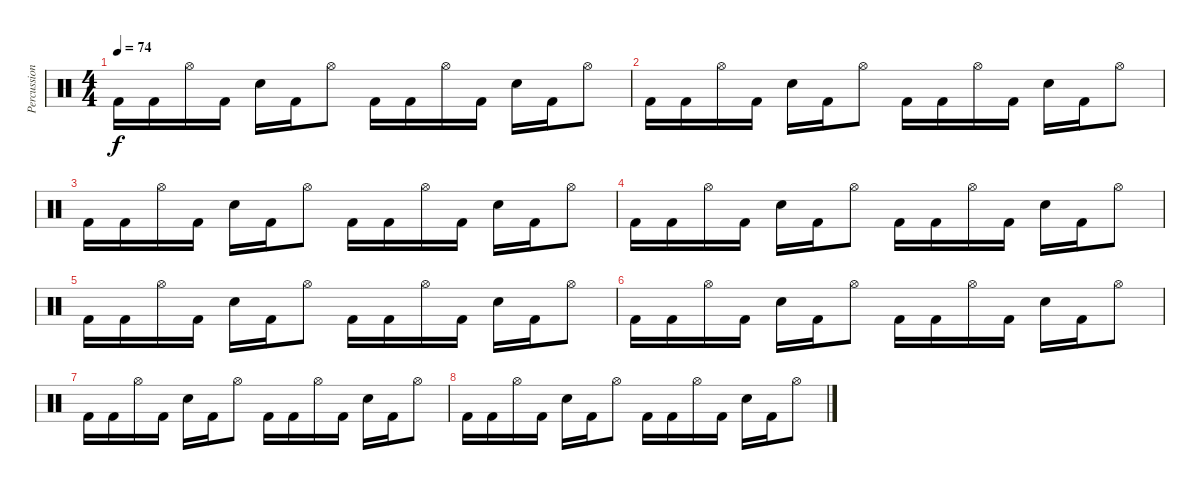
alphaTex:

\track ("Percussion" "Percussion") {instrument percussion}
\staff {score}
\articulation defaults
\ts (4 4)
\tempo 74
\clef neutral
\ks c "Kick (hit) 2".16{dy f} "Kick (hit) 2".16 "Hi-Hat (open)".16 "Kick (hit) 2".16 "Electric Snare (hit)".16 "Kick (hit) 2".16 "Hi-Hat (open)".8 "Kick (hit) 2".16 "Kick (hit) 2".16 "Hi-Hat (open)".16 "Kick (hit) 2".16 "Electric Snare (hit)".16 "Kick (hit) 2".16 "Hi-Hat (open)".8
|
"Kick (hit) 2".16 "Kick (hit) 2".16 "Hi-Hat (open)".16 "Kick (hit) 2".16 "Electric Snare (hit)".16 "Kick (hit) 2".16 "Hi-Hat (open)".8 "Kick (hit) 2".16 "Kick (hit) 2".16 "Hi-Hat (open)".16 "Kick (hit) 2".16 "Electric Snare (hit)".16 "Kick (hit) 2".16 "Hi-Hat (open)".8 |
"Kick (hit) 2".16 "Kick (hit) 2".16 "Hi-Hat (open)".16 "Kick (hit) 2".16 "Electric Snare (hit)".16 "Kick (hit) 2".16 "Hi-Hat (open)".8 "Kick (hit) 2".16 "Kick (hit) 2".16 "Hi-Hat (open)".16 "Kick (hit) 2".16 "Electric Snare (hit)".16 "Kick (hit) 2".16 "Hi-Hat (open)".8 |
"Kick (hit) 2".16 "Kick (hit) 2".16 "Hi-Hat (open)".16 "Kick (hit) 2".16 "Electric Snare (hit)".16 "Kick (hit) 2".16 "Hi-Hat (open)".8 "Kick (hit) 2".16 "Kick (hit) 2".16 "Hi-Hat (open)".16 "Kick (hit) 2".16 "Electric Snare (hit)".16 "Kick (hit) 2".16 "Hi-Hat (open)".8 |
"Kick (hit) 2".16{volume 14} "Kick (hit) 2".16 "Hi-Hat (open)".16 "Kick (hit) 2".16 "Electric Snare (hit)".16 "Kick (hit) 2".16 "Hi-Hat (open)".8 "Kick (hit) 2".16{volume 12} "Kick (hit) 2".16 "Hi-Hat (open)".16 "Kick (hit) 2".16 "Electric Snare (hit)".16 "Kick (hit) 2".16 "Hi-Hat (open)".8 |
"Kick (hit) 2".16{volume 10} "Kick (hit) 2".16 "Hi-Hat (open)".16 "Kick (hit) 2".16 "Electric Snare (hit)".16 "Kick (hit) 2".16 "Hi-Hat (open)".8 "Kick (hit) 2".16{volume 8} "Kick (hit) 2".16 "Hi-Hat (open)".16 "Kick (hit) 2".16 "Electric Snare (hit)".16 "Kick (hit) 2".16 "Hi-Hat (open)".8 |
"Kick (hit) 2".16{volume 6} "Kick (hit) 2".16 "Hi-Hat (open)".16 "Kick (hit) 2".16 "Electric Snare (hit)".16 "Kick (hit) 2".16 "Hi-Hat (open)".8 "Kick (hit) 2".16{volume 4} "Kick (hit) 2".16 "Hi-Hat (open)".16 "Kick (hit) 2".16 "Electric Snare (hit)".16 "Kick (hit) 2".16 "Hi-Hat (open)".8 |
"Kick (hit) 2".16{volume 2} "Kick (hit) 2".16 "Hi-Hat (open)".16 "Kick (hit) 2".16 "Electric Snare (hit)".16 "Kick (hit) 2".16 "Hi-Hat (open)".8 "Kick (hit) 2".16{volume 0} "Kick (hit) 2".16 "Hi-Hat (open)".16 "Kick (hit) 2".16 "Electric Snare (hit)".16 "Kick (hit) 2".16 "Hi-Hat (open)".8
